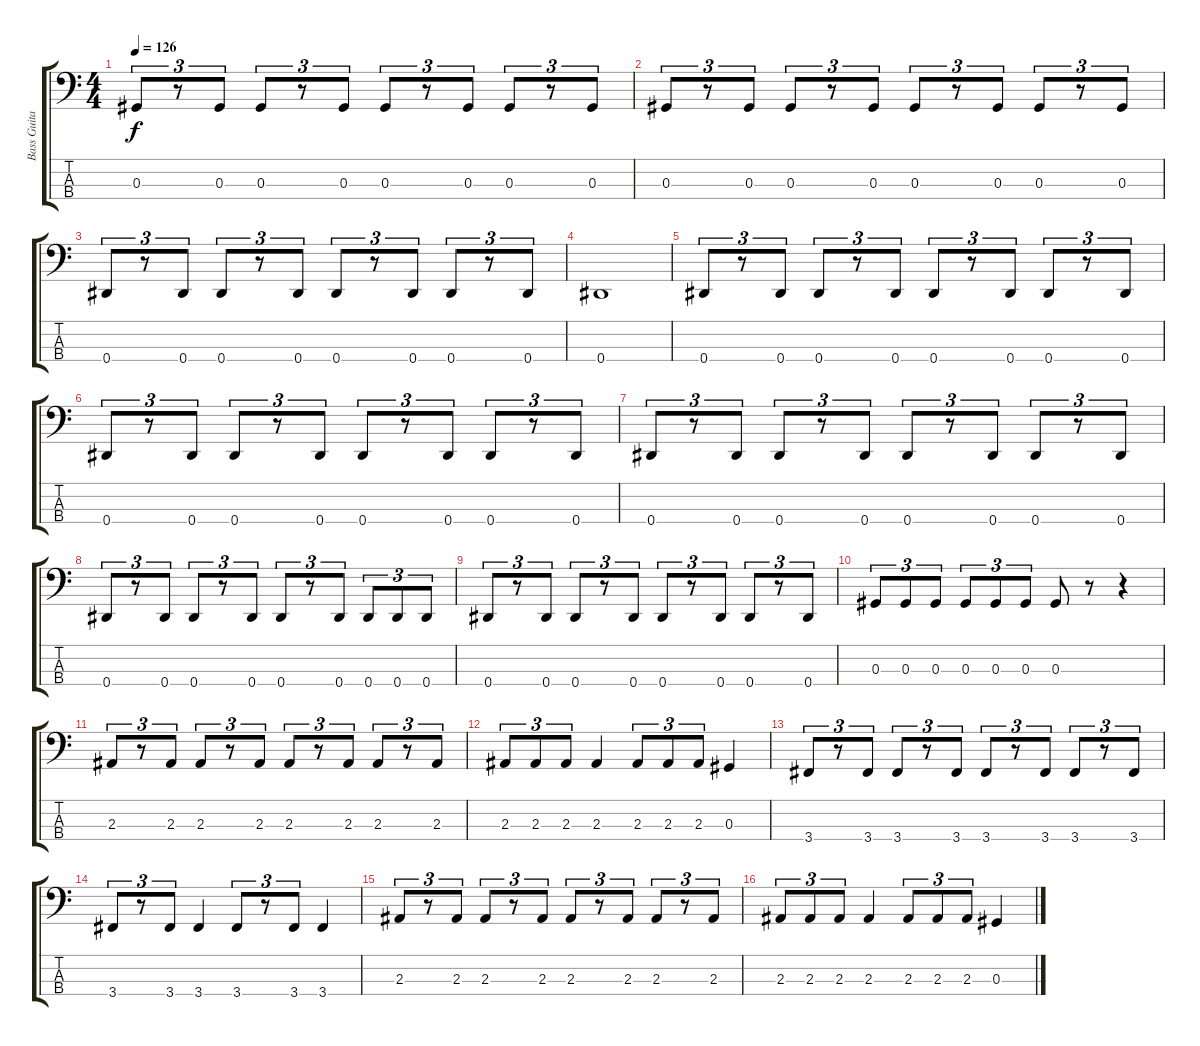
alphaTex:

\track ("Bass Guitar" "Bass Guita") {instrument electricbassfinger}
\staff {score tabs}
\tuning (Gb2 Db2 Ab1 Eb1) {hide}
\ts (4 4)
\tempo 126
\clef f4
\ks c
0.3.8{tu (3 2) dy f} r.8{tu (3 2)} 0.3.8{tu (3 2)} 0.3.8{tu (3 2)} r.8{tu (3 2)} 0.3.8{tu (3 2)} 0.3.8{tu (3 2)} r.8{tu (3 2)} 0.3.8{tu (3 2)} 0.3.8{tu (3 2)} r.8{tu (3 2)} 0.3.8{tu (3 2)} |
0.3.8{tu (3 2)} r.8{tu (3 2)} 0.3.8{tu (3 2)} 0.3.8{tu (3 2)} r.8{tu (3 2)} 0.3.8{tu (3 2)} 0.3.8{tu (3 2)} r.8{tu (3 2)} 0.3.8{tu (3 2)} 0.3.8{tu (3 2)} r.8{tu (3 2)} 0.3.8{tu (3 2)} |
0.4.8{tu (3 2)} r.8{tu (3 2)} 0.4.8{tu (3 2)} 0.4.8{tu (3 2)} r.8{tu (3 2)} 0.4.8{tu (3 2)} 0.4.8{tu (3 2)} r.8{tu (3 2)} 0.4.8{tu (3 2)} 0.4.8{tu (3 2)} r.8{tu (3 2)} 0.4.8{tu (3 2)} |
0.4.1 |
0.4.8{tu (3 2)} r.8{tu (3 2)} 0.4.8{tu (3 2)} 0.4.8{tu (3 2)} r.8{tu (3 2)} 0.4.8{tu (3 2)} 0.4.8{tu (3 2)} r.8{tu (3 2)} 0.4.8{tu (3 2)} 0.4.8{tu (3 2)} r.8{tu (3 2)} 0.4.8{tu (3 2)} |
0.4.8{tu (3 2)} r.8{tu (3 2)} 0.4.8{tu (3 2)} 0.4.8{tu (3 2)} r.8{tu (3 2)} 0.4.8{tu (3 2)} 0.4.8{tu (3 2)} r.8{tu (3 2)} 0.4.8{tu (3 2)} 0.4.8{tu (3 2)} r.8{tu (3 2)} 0.4.8{tu (3 2)} |
0.4.8{tu (3 2)} r.8{tu (3 2)} 0.4.8{tu (3 2)} 0.4.8{tu (3 2)} r.8{tu (3 2)} 0.4.8{tu (3 2)} 0.4.8{tu (3 2)} r.8{tu (3 2)} 0.4.8{tu (3 2)} 0.4.8{tu (3 2)} r.8{tu (3 2)} 0.4.8{tu (3 2)} |
0.4.8{tu (3 2)} r.8{tu (3 2)} 0.4.8{tu (3 2)} 0.4.8{tu (3 2)} r.8{tu (3 2)} 0.4.8{tu (3 2)} 0.4.8{tu (3 2)} r.8{tu (3 2)} 0.4.8{tu (3 2)} 0.4.8{tu (3 2)} 0.4.8{tu (3 2)} 0.4.8{tu (3 2)} |
0.4.8{tu (3 2)} r.8{tu (3 2)} 0.4.8{tu (3 2)} 0.4.8{tu (3 2)} r.8{tu (3 2)} 0.4.8{tu (3 2)} 0.4.8{tu (3 2)} r.8{tu (3 2)} 0.4.8{tu (3 2)} 0.4.8{tu (3 2)} r.8{tu (3 2)} 0.4.8{tu (3 2)} |
0.3.8{tu (3 2)} 0.3.8{tu (3 2)} 0.3.8{tu (3 2)} 0.3.8{tu (3 2)} 0.3.8{tu (3 2)} 0.3.8{tu (3 2)} 0.3.8 r.8 r.4 |
2.3.8{tu (3 2)} r.8{tu (3 2)} 2.3.8{tu (3 2)} 2.3.8{tu (3 2)} r.8{tu (3 2)} 2.3.8{tu (3 2)} 2.3.8{tu (3 2)} r.8{tu (3 2)} 2.3.8{tu (3 2)} 2.3.8{tu (3 2)} r.8{tu (3 2)} 2.3.8{tu (3 2)} |
2.3.8{tu (3 2)} 2.3.8{tu (3 2)} 2.3.8{tu (3 2)} 2.3.4 2.3.8{tu (3 2)} 2.3.8{tu (3 2)} 2.3.8{tu (3 2)} 0.3.4 |
3.4.8{tu (3 2)} r.8{tu (3 2)} 3.4.8{tu (3 2)} 3.4.8{tu (3 2)} r.8{tu (3 2)} 3.4.8{tu (3 2)} 3.4.8{tu (3 2)} r.8{tu (3 2)} 3.4.8{tu (3 2)} 3.4.8{tu (3 2)} r.8{tu (3 2)} 3.4.8{tu (3 2)} |
3.4.8{tu (3 2)} r.8{tu (3 2)} 3.4.8{tu (3 2)} 3.4.4 3.4.8{tu (3 2)} r.8{tu (3 2)} 3.4.8{tu (3 2)} 3.4.4 |
2.3.8{tu (3 2)} r.8{tu (3 2)} 2.3.8{tu (3 2)} 2.3.8{tu (3 2)} r.8{tu (3 2)} 2.3.8{tu (3 2)} 2.3.8{tu (3 2)} r.8{tu (3 2)} 2.3.8{tu (3 2)} 2.3.8{tu (3 2)} r.8{tu (3 2)} 2.3.8{tu (3 2)} |
2.3.8{tu (3 2)} 2.3.8{tu (3 2)} 2.3.8{tu (3 2)} 2.3.4 2.3.8{tu (3 2)} 2.3.8{tu (3 2)} 2.3.8{tu (3 2)} 0.3.4
